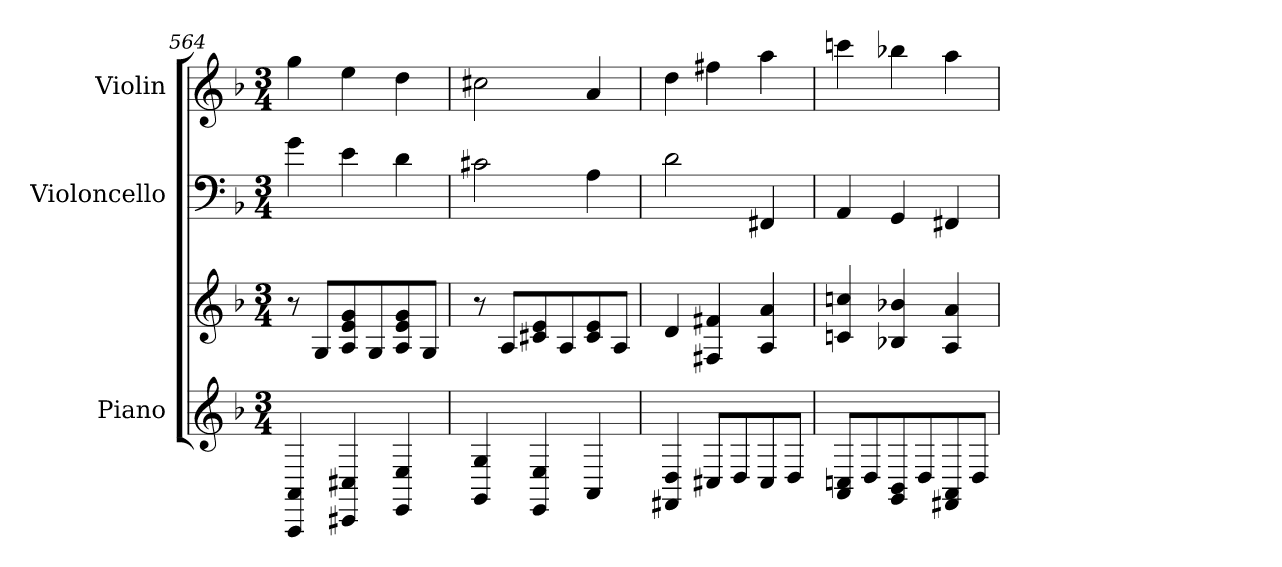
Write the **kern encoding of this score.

**kern	**kern	**kern	**kern
*part3	*part3	*part2	*part1
*staff4	*staff3	*staff2	*staff1
*I"Piano	*	*I"Violoncello	*I"Violin
*I'Pno	*	*I'Vc	*I'Vln
*clefG2	*clefG2	*clefF4	*clefG2
*k[b-]	*k[b-]	*k[b-]	*k[b-]
*M3/4	*M3/4	*M3/4	*M3/4
=564	=564	=564	=564
4AAA/ 4AA/	8r	4g\	4gg\
.	8G/L	.	.
4CC#X/ 4C#X/	8A/ 8e/ 8g/	4e\	4ee\
.	8G/	.	.
4EE/ 4E/	8A/ 8e/ 8g/	4d\	4dd\
.	8G/J	.	.
=565	=565	=565	=565
4GG/ 4G/	8r	2c#X\	2cc#X\
.	8A/L	.	.
4EE/ 4E/	8c#X/ 8e/	.	.
.	8A/	.	.
4AA/	8c#/ 8e/	4A\	4a/
.	8A/J	.	.
=566	=566	=566	=566
4FF#X/ 4D/	4d/	2d\	4dd\
8C#X/L	4F#X/ 4f#X/	.	4ff#X\
8D/	.	.	.
8C#/	4A/ 4a/	4FF#X/	4aa\
8D/J	.	.	.
=567	=567	=567	=567
8AA/ 8Cn/L	4cn/ 4ccn/	4AA/	4cccn\
8D/	.	.	.
8GG/ 8BB-/	4B-X/ 4b-X/	4GG/	4bb-X\
8D/	.	.	.
8FF#X/ 8AA/	4A/ 4a/	4FF#X/	4aa\
8D/J	.	.	.
=	=	=	=
*-	*-	*-	*-
